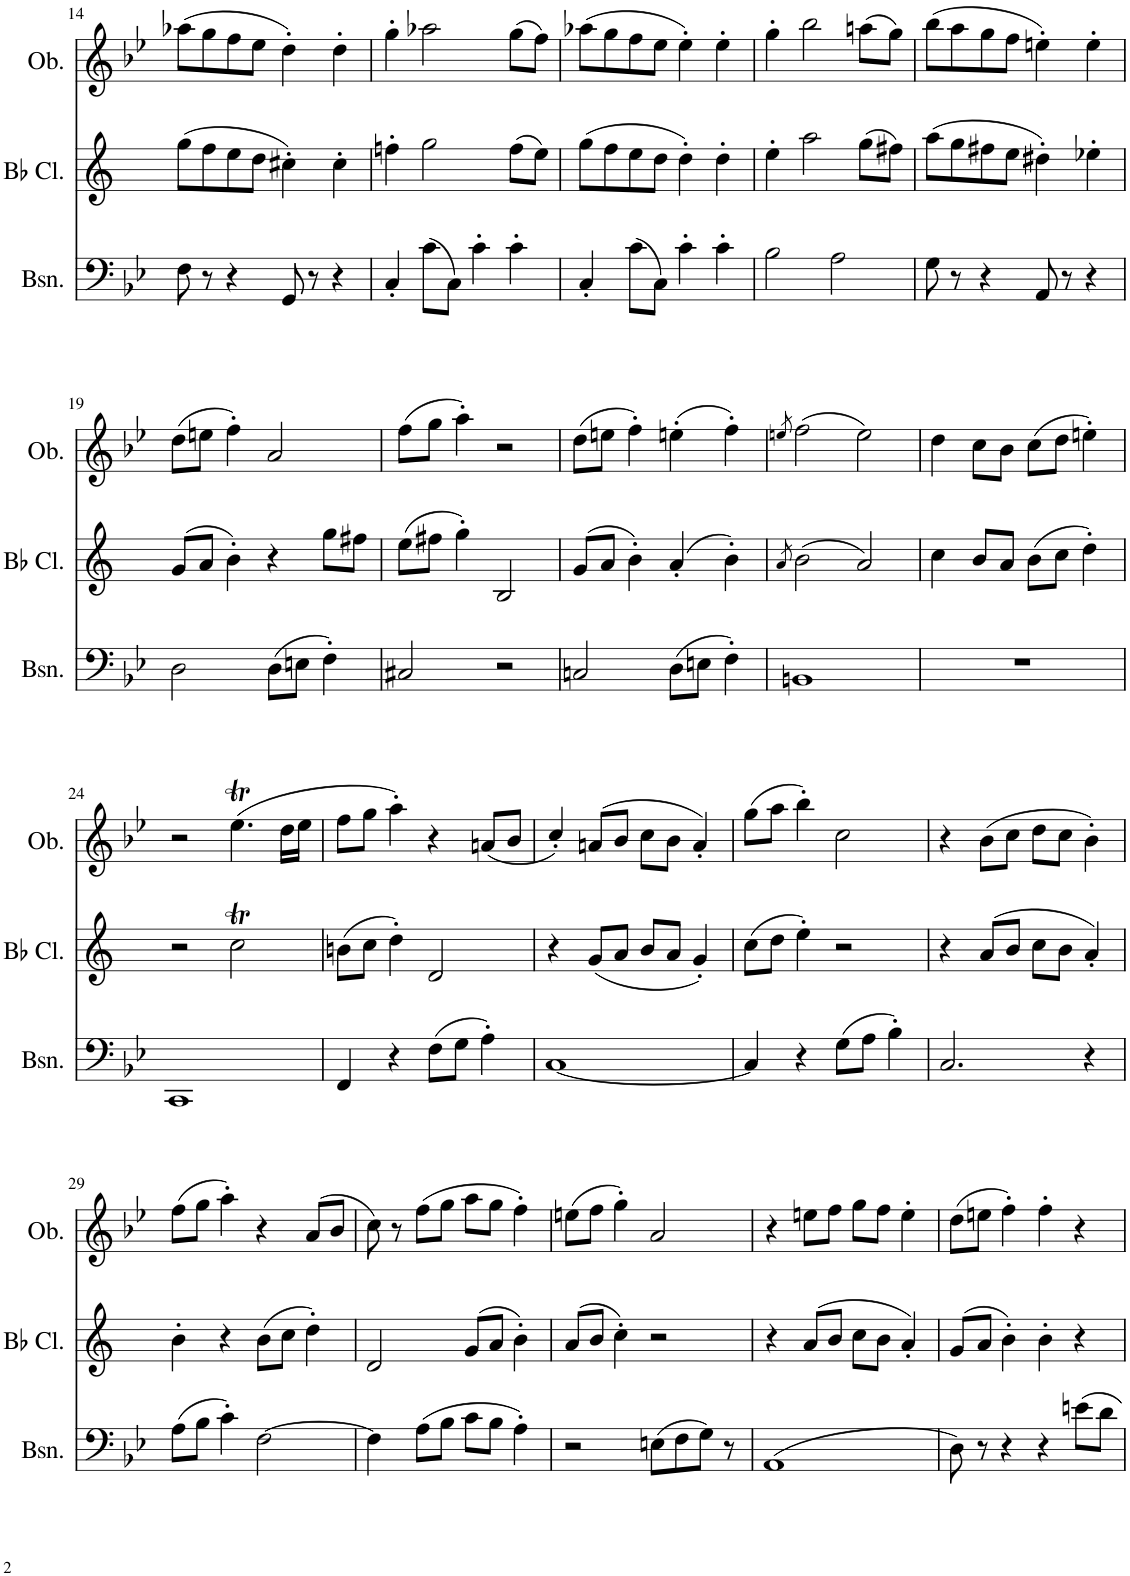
**kern	**kern	**kern
*part3	*part2	*part1
*staff3	*staff2	*staff1
*I"Bassoon	*I"Bb Clarinet	*I"Oboe
*I'Bsn.	*I'Bb Cl.	*I'Ob.
!!LO:PB:g=z
*clefF4	*clefG2	*clefG2
*	*Trd1c2	*
*k[b-e-]	*k[]	*k[b-e-]
*M2/2	*M2/2	*M2/2
*met(c|)	*met(c|)	*met(c|)
=14	=14	=14
8F\	(8gg\L	(8aa-X\L
8r	8ff\	8gg\
4r	8ee\	8ff\
.	8dd\J	8ee-\J
8GG/	4cc#X'\)	4dd'\)
8r	.	.
4r	4cc#'\	4dd'\
=15	=15	=15
4C'/	4ffn'\	4gg'\
(8c\L	2gg\	2aa-X\
8C\J)	.	.
4c'\	.	.
4c'\	(8ff\L	(8gg\L
.	8ee\J)	8ff\J)
=16	=16	=16
4C'/	(8gg\L	(8aa-X\L
.	8ff\	8gg\
(8c\L	8ee\	8ff\
8C\J)	8dd\J	8ee-\J
4c'\	4dd'\)	4ee-'\)
4c'\	4dd'\	4ee-'\
=17	=17	=17
2B-\	4ee'\	4gg'\
.	2aa\	2bb-\
2A\	.	.
.	(8gg\L	(8aan\L
.	8ff#X\J)	8gg\J)
=18	=18	=18
8G\	(8aa\L	(8bb-\L
8r	8gg\	8aa\
4r	8ff#X\	8gg\
.	8ee\J	8ff\J
8AA/	4dd#X'\)	4een'\)
8r	.	.
4r	4ee-X'\	4ee'\
!!LO:LB:g=z
=19	=19	=19
2D\	(8g/L	(8dd\L
.	8a/J	8een\J
.	4b'\)	4ff'\)
(8D\L	4r	2a/
8En\J	.	.
4F'\)	8gg\L	.
.	8ff#X\J	.
=20	=20	=20
2C#X/	(8ee\L	(8ff\L
.	8ff#X\J	8gg\J
.	4gg'\)	4aa'\)
2r	2B/	2r
=21	=21	=21
2Cn/	(8g/L	(8dd\L
.	8a/J	8een\J
.	4b'\)	4ff'\)
(8D\L	(4a'/	(4een'\
8En\J	.	.
4F'\)	4b'\)	4ff'\)
=22	=22	=22
.	8qa/	8qeen/
1BBn	(2b\	(2ff\
.	2a/)	2ee\)
=23	=23	=23
1r	4cc\	4dd\
.	8b/L	8cc\L
.	8a/J	8b-\J
.	(8b\L	(8cc\L
.	8cc\J	8dd\J
.	4dd'\)	4een'\)
!!LO:LB:g=z
=24	=24	=24
1CC	2r	2r
.	2ccT\	(4.ee-T\
.	.	16dd\LL
.	.	16ee-\JJ
=25	=25	=25
4FF/	(8bn\L	8ff\L
.	8cc\J	8gg\J
4r	4dd'\)	4aa'\)
(8F\L	2d/	4r
8G\J	.	.
4A'\)	.	(8an/L
.	.	8b-/J
=26	=26	=26
[1C	4r	4cc'/)
.	(8g/L	(8an/L
.	8a/J	8b-/J
.	8b/L	8cc\L
.	8a/J	8b-\J
.	4g'/)	4a'/)
=27	=27	=27
4C/]	(8cc\L	(8gg\L
.	8dd\J	8aa\J
4r	4ee'\)	4bb-'\)
(8G\L	2r	2cc\
8A\J	.	.
4B-'\)	.	.
=28	=28	=28
2.C/	4r	4r
.	(8a/L	(8b-\L
.	8b/J	8cc\J
.	8cc\L	8dd\L
.	8b\J	8cc\J
4r	4a'/)	4b-'\)
!!LO:LB:g=z
=29	=29	=29
(8A\L	4b'\	(8ff\L
8B-\J	.	8gg\J
4c'\)	4r	4aa'\)
[2F\	(8b\L	4r
.	8cc\J	.
.	4dd'\)	(8a/L
.	.	8b-/J
=30	=30	=30
4F\]	2d/	8cc\)
.	.	8r
(8A\L	.	(8ff\L
8B-\J	.	8gg\J
8c\L	(8g/L	8aa\L
8B-\J	8a/J	8gg\J
4A'\)	4b'\)	4ff'\)
=31	=31	=31
2r	(8a/L	(8een\L
.	8b/J	8ff\J
.	4cc'\)	4gg'\)
(8En\L	2r	2a/
8F\	.	.
8G\J)	.	.
8r	.	.
=32	=32	=32
(1AA	4r	4r
.	(8a/L	8een\L
.	8b/J	8ff\J
.	8cc\L	8gg\L
.	8b\J	8ff\J
.	4a'/)	4ee'\
=33	=33	=33
8D\)	(8g/L	(8dd\L
8r	8a/J	8een\J
4r	4b'\)	4ff'\)
4r	4b'\	4ff'\
8en\L	4r	4r
8d\J	.	.
=	=	=
*-	*-	*-
